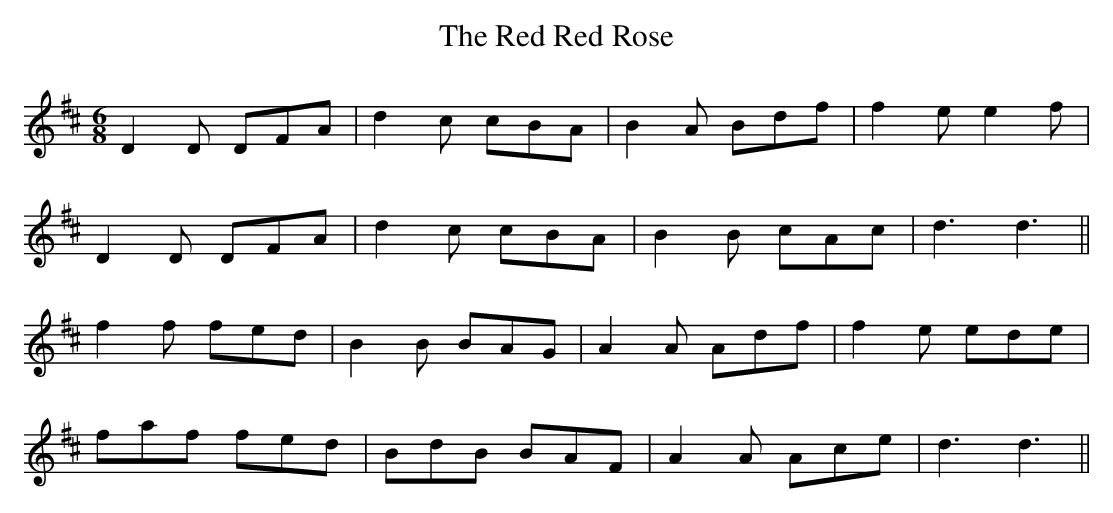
X:1
T:Red Red Rose, The
M:6/8
L:1/8
K:D
D2D DFA|d2c cBA|B2A Bdf|f2e e2f|
D2D DFA|d2c cBA|B2B cAc|d3 d3||
f2f fed|B2B BAG|A2A Adf|f2e ede|
faf fed|BdB BAF|A2A Ace|d3 d3||
